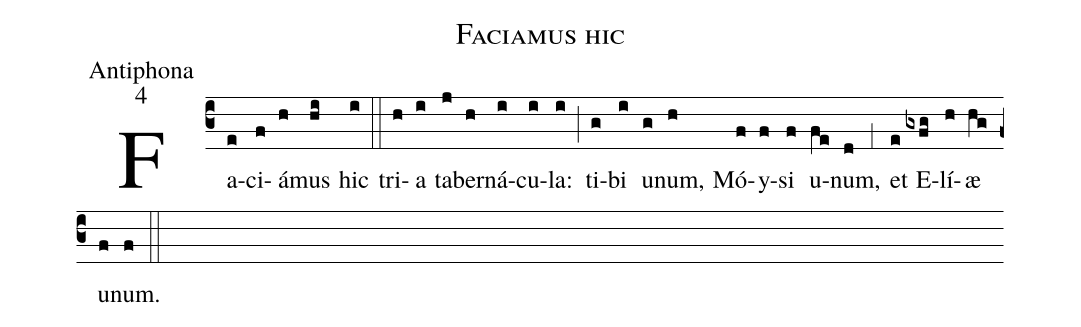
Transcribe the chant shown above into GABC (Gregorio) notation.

name:Faciamus hic;
office-part:Antiphona;
mode:4;
%%
(c3) Fa(e)ci(f)á(h)mus(hi) hic(i) (::)
tri(h)a(i) ta(j)ber(h)ná(i)cu(i)la:(i) (;) ti(g)bi(i) u(g)num,(h) Mó(f)y(f)si(f) u(fe)num,(d) (,1) et(e) E(gxfg)lí(h)æ(hg) u(f)num.(f) (::)
